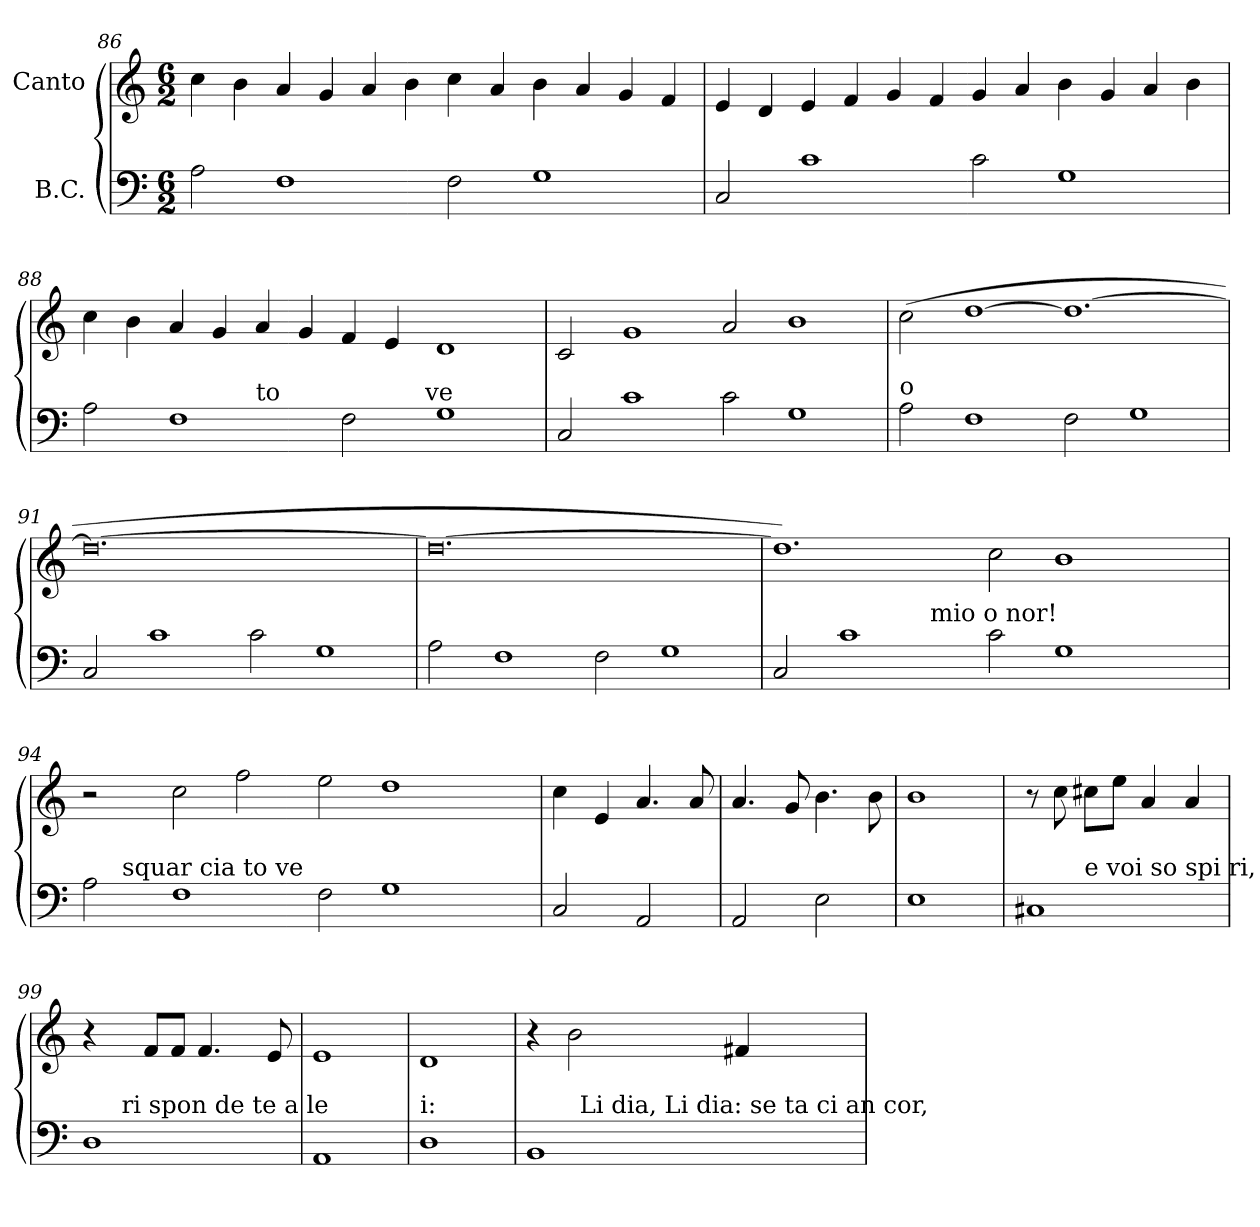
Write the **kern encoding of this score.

**kern	**kern
*part2	*part1
*staff2	*staff1
*I"B.C.	*I"Canto
!!LO:LB:g=z
*clefF4	*clefG2
*k[]	*k[]
*C:	*C:
*M6/2	*M6/2
=86	=86
2A\	4cc\
.	4b\
1F	4a/
.	4g/
.	4a/
.	4b\
2F\	4cc\
.	4a/
1G	4b\
.	4a/
.	4g/
.	4f/
=87	=87
2C/	4e/
.	4d/
1c	4e/
.	4f/
.	4g/
.	4f/
2c\	4g/
.	4a/
1G	4b\
.	4g/
.	4a/
.	4b\
=88	=88
*^	*
*	*^	*
2A\	1ryy	1ryy	4cc\
.	.	.	4b\
1F	.	.	4a/
.	.	.	4g/
!	!LO:TX:a:t=to	!	!
.	0ryy	2ryy	4a/
.	.	.	4g/
2F\	.	4...ryy	4f/
.	.	.	4e/
!	!	!LO:TX:a:t=ve	!
.	.	1ryy	.
1G	.	.	1d
.	.	32ryy	.
!!LO:LB:g=z
=89	=89	=89	=89
!LO:TX:a:t=lo! O mio ar dor!	!	!	!
*v	*v	*v	*
2C/	2c/
1c	1g
2c\	2a/
1G	1b
=90	=90
!LO:TX:a:t=o	!
2A\	(>2cc\
1F	[>1dd
2F\	1.dd_
1G	.
=91	=91
2C/	0.dd_
1c	.
2c\	.
1G	.
=92	=92
2A\	0.dd_
1F	.
2F\	.
1G	.
=93	=93
*^	*
2C/	1ryy	1.dd])
1c	.	.
.	16.ryy	.
!	!LO:TX:a:t=mio o nor!	!
.	1ryy	.
2c\	.	2cc\
1G	.	1b
.	2ryy	.
.	4ryy	.
.	8ryy	.
.	32ryy	.
!!LO:LB:g=z
=94	=94	=94
2A\	8ryy	2r
.	32ryy	.
!	!LO:TX:a:t=squar cia to ve	!
.	1ryy	.
1F	.	2cc\
.	.	2ff\
.	1ryy	.
2F\	.	2ee\
1G	.	1dd
.	2ryy	.
.	4ryy	.
.	16.ryy	.
=95	=95	=95
!LO:TX:a:t=lo! Di rà co sì la mi se ra,	!	!
*v	*v	*
2C/	4cc\
.	4e/
2AA/	4.a/
.	8a/
=96	=96
2AA/	4.a/
.	8g/
2E\	4.b\
.	8b\
=97	=97
1E	1b
=98	=98
*^	*
1C#X	4ryy	8r
.	.	8cc\
!	!LO:TX:a:t=e voi so spi ri,	!
.	2.ryy	8cc#X\L
.	.	8ee\J
.	.	4a/
.	.	4a/
=99	=99	=99
1D	8ryy	4r
.	32ryy	.
!	!LO:TX:a:t=ri spon de te a le	!
.	2ryy	.
.	.	8f/L
.	.	8f/J
.	.	4.f/
.	4ryy	.
.	.	8e/
.	16.ryy	.
*v	*v	*
=100	=100
1AA	1e
!!LO:LB:g=z
=101	=101
!LO:TX:a:t=i&colon;	!
1D	1d
=102	=102
*^	*
1BB	4ryy	4r
.	32ryy	2b\
!	!LO:TX:a:t=Li dia, Li dia&colon; se ta ci an cor,	!
.	2ryy	.
.	.	4f#X/
.	8..ryy	.
*v	*v	*
=	=
*-	*-
